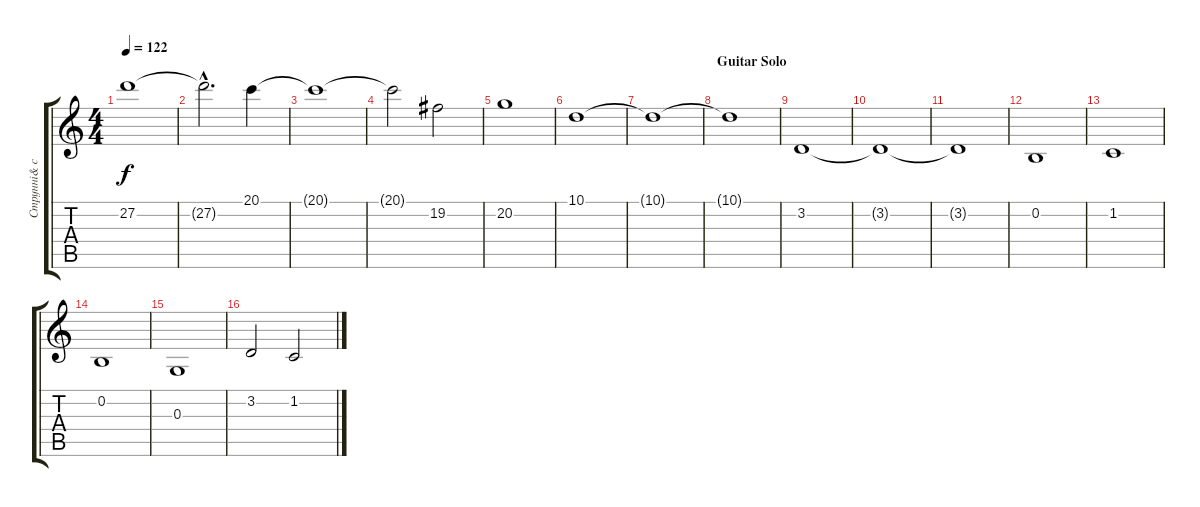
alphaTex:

\track ("Струнні& синтерзатор 1" "Струнні& с") {instrument stringensemble2}
\staff {score tabs}
\tuning (E4 B3 G3 D3 A2 E2) {hide}
\ts (4 4)
\tempo 122
\clef g2
\ks c
27.2.1{dy f} |
27.2{hac t}.2{d} 20.1.4 |
20.1{t}.1 |
20.1{t}.2 19.2.2 |
20.2.1 |
10.1.1 |
10.1{t}.1 |
\section ("" "Guitar Solo")
10.1{t}.1 |
3.2.1 |
3.2{t}.1 |
3.2{t}.1 |
0.2.1 |
1.2.1 |
0.2.1 |
0.3.1 |
3.2.2 1.2.2
